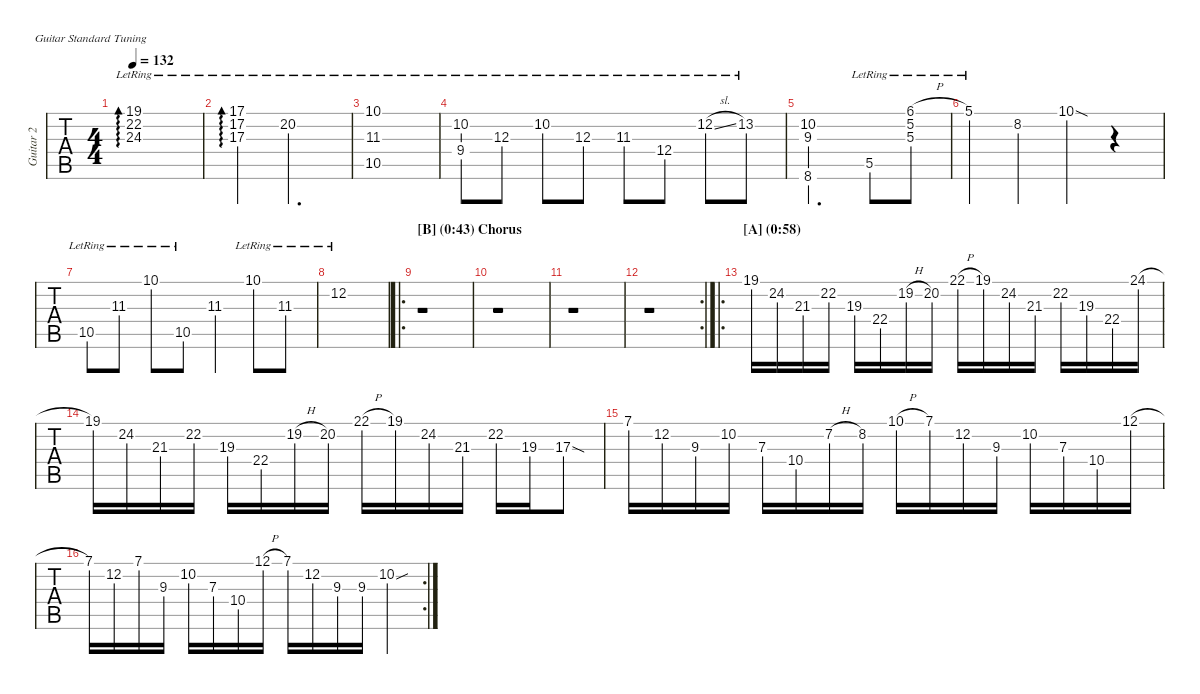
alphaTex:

\defaultSystemsLayout 4
\hideDynamics
\bracketExtendMode nobrackets
\multiTrackTrackNamePolicy allsystems
\firstSystemTrackNameMode fullname
\otherSystemsTrackNameMode fullname
\track ("Guitar 2" "Guitar 2") {instrument electricguitarclean}
\staff {tabs}
\tuning (E4 B3 G3 D3 A2 E2)
\ts (4 4)
\tempo 132
\clef g2
\ks c
(19.1{lr} 22.2{lr} 24.3{lr}).1{ad 237 dy mf} |
(17.1{lr} 17.2{lr} 17.3{lr}).4{ad 234} 20.2{lr}.2{d} |
(10.5{lr} 10.1{lr} 11.3{lr acc #}).1 |
(10.2{lr} 9.4).8 12.3{lr}.8 10.2{lr}.8 12.3{lr}.8 11.3{lr acc #}.8 12.4{lr}.8 12.2{sl lr}.8 13.2{lr}.8 |
(8.6 10.2 9.3).2{d} 5.5{lr}.8 (6.1{h lr acc #} 5.2{lr} 5.3{lr}).8 |
5.1{lr}.4 8.2{st}.4 10.1{sod}.4 r.4 |
10.5{lr}.8 11.3{lr acc #}.8 10.1{lr}.8 10.5{lr}.8 11.3{st acc #}.4 10.1{lr}.8 11.3{lr acc #}.8 |
12.2{lr}.1 |
\ro
\section ("B" "(0:43) Chorus")
r.1 |
r.1 |
r.1 |
\rc 2
r.1 |
\ro
\section ("A" "(0:58)")
19.1.16 24.2.16 21.3.16 22.2.16 19.3.16 22.4.16 19.2{h acc #}.16 20.2.16 22.1{h}.16 19.1.16 24.2.16 21.3.16 22.2.16 19.3.16 22.4.16 24.1{h}.16 |
19.1.16 24.2.16 21.3.16 22.2.16 19.3.16 22.4.16 19.2{h acc #}.16 20.2.16 22.1{h}.16 19.1.16 24.2.16 21.3.16 22.2.16 19.3.16 17.3{sod}.8 |
7.1.16 12.2.16 9.3.16 10.2.16 7.3.16 10.4.16 7.2{h acc #}.16 8.2.16 10.1{h}.16 7.1.16 12.2.16 9.3.16 10.2.16 7.3.16 10.4.16 12.1{h}.16 |
\rc 2
7.1.16 12.2.16 7.1.16 9.3.16 10.2.16 7.3.16 10.4.16 12.1{h}.16 7.1.16 12.2.16 9.3.16 9.3.16 10.2{sou}.4
